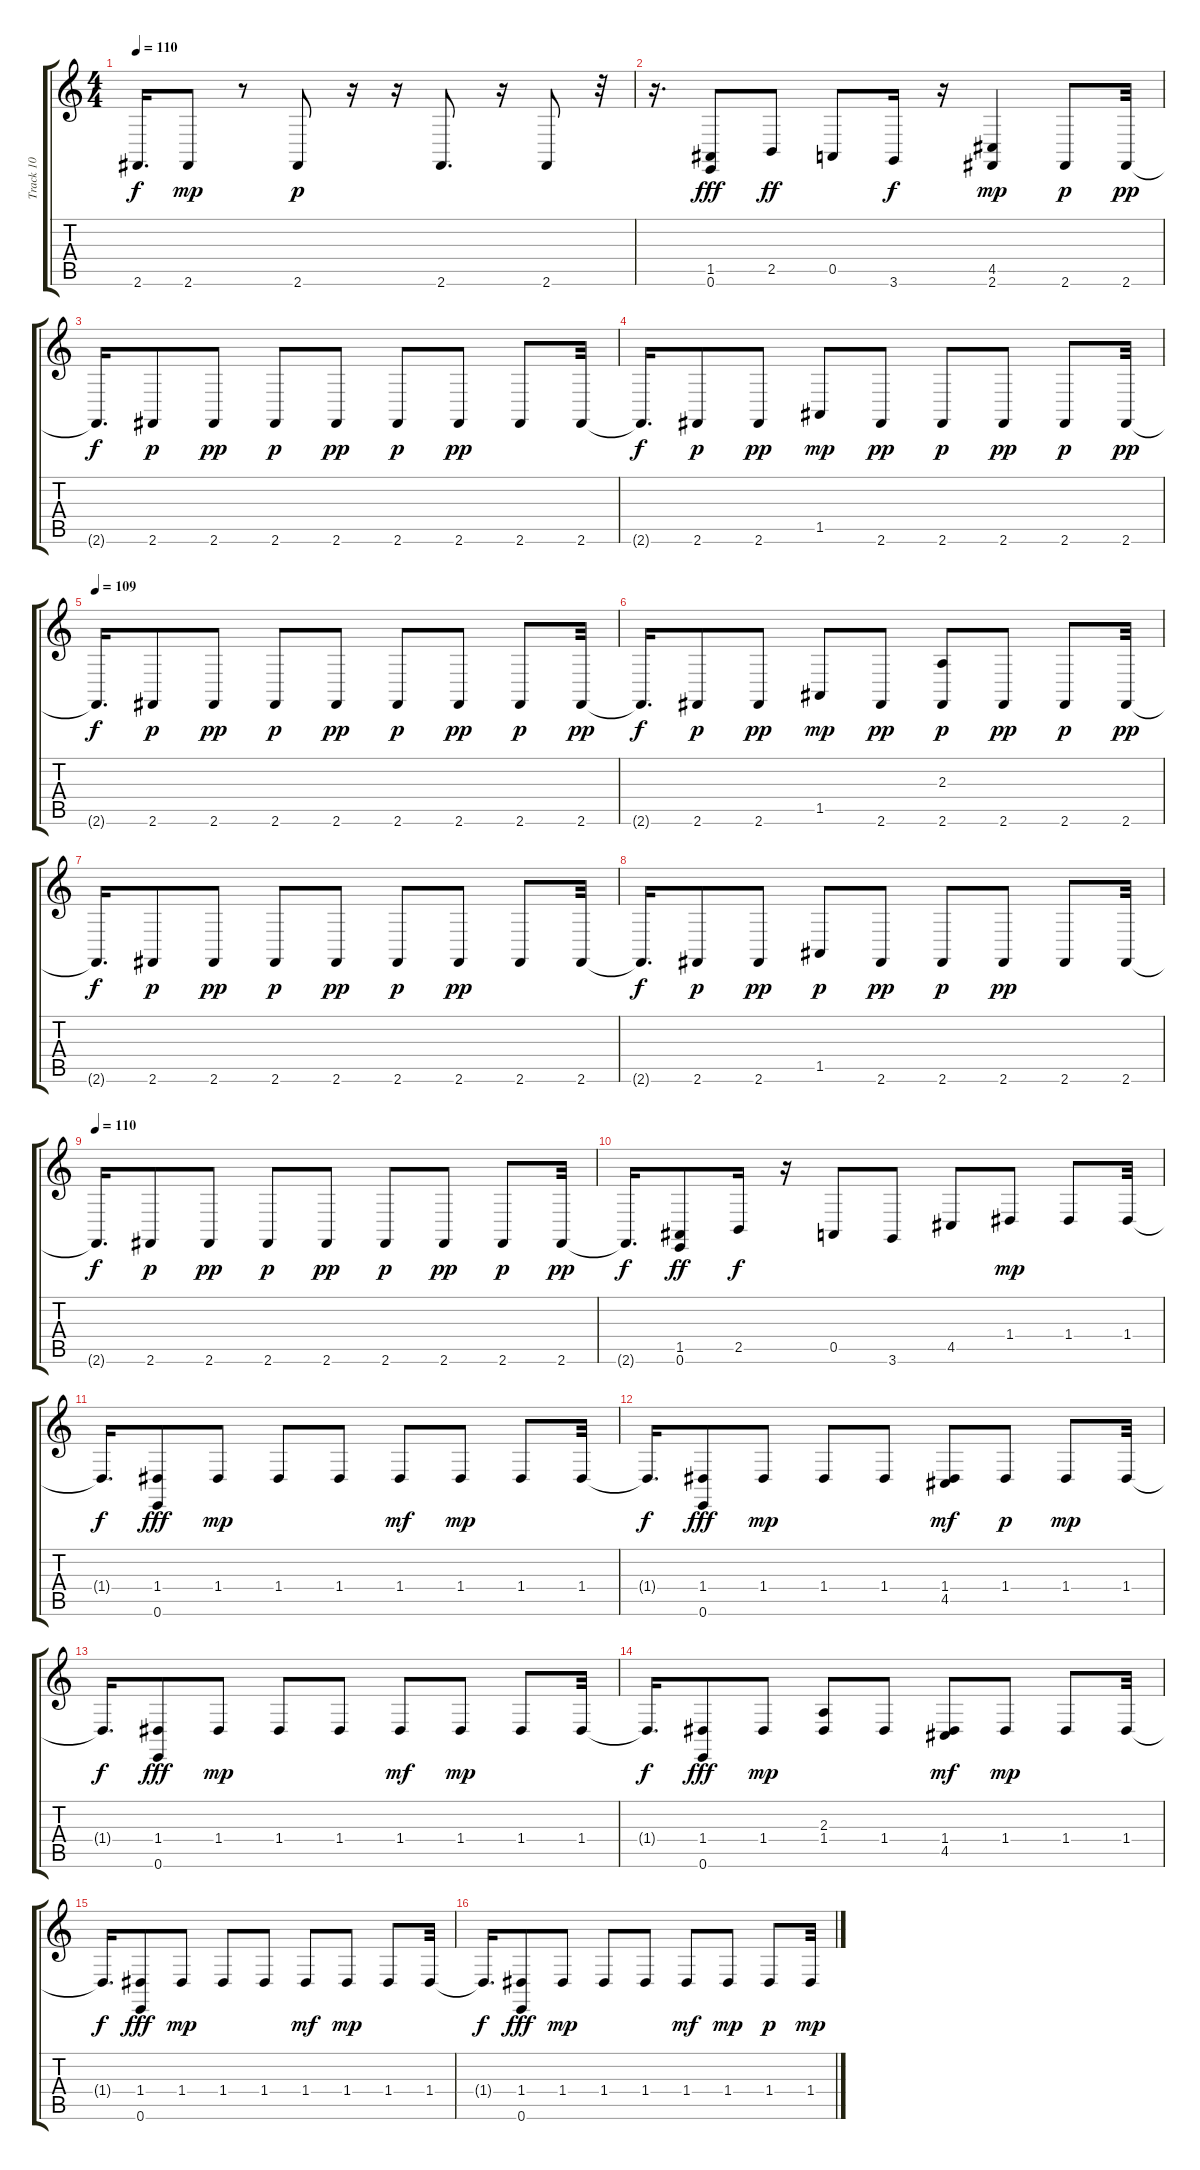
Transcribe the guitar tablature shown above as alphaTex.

\track ("Track 10" "Track 10") {instrument acousticgrandpiano}
\staff {score tabs}
\tuning (E4 B3 G3 D3 A2 E2) {hide}
\ts (4 4)
\tempo 110
\clef g2
\ks c
2.6{t}.16{d dy f} 2.6.8{dy mp} r.8 2.6.8{dy p} r.16 r.16 2.6.8{d} r.16 2.6.8 r.32 |
r.16{d} (1.5 0.6).8{dy fff} 2.5.8{dy ff} 0.5.8 3.6.16{dy f} r.16 (4.5 2.6).4{dy mp} 2.6.8{dy p} 2.6.32{dy pp} |
2.6{t}.16{d dy f} 2.6.8{dy p} 2.6.8{dy pp} 2.6.8{dy p} 2.6.8{dy pp} 2.6.8{dy p} 2.6.8{dy pp} 2.6.8 2.6.32 |
2.6{t}.16{d dy f} 2.6.8{dy p} 2.6.8{dy pp} 1.5.8{dy mp} 2.6.8{dy pp} 2.6.8{dy p} 2.6.8{dy pp} 2.6.8{dy p} 2.6.32{dy pp} |
\tempo 109
2.6{t}.16{d dy f} 2.6.8{dy p} 2.6.8{dy pp} 2.6.8{dy p} 2.6.8{dy pp} 2.6.8{dy p} 2.6.8{dy pp} 2.6.8{dy p} 2.6.32{dy pp} |
2.6{t}.16{d dy f} 2.6.8{dy p} 2.6.8{dy pp} 1.5.8{dy mp} 2.6.8{dy pp} (2.3 2.6).8{dy p} 2.6.8{dy pp} 2.6.8{dy p} 2.6.32{dy pp} |
2.6{t}.16{d dy f} 2.6.8{dy p} 2.6.8{dy pp} 2.6.8{dy p} 2.6.8{dy pp} 2.6.8{dy p} 2.6.8{dy pp} 2.6.8 2.6.32 |
2.6{t}.16{d dy f} 2.6.8{dy p} 2.6.8{dy pp} 1.5.8{dy p} 2.6.8{dy pp} 2.6.8{dy p} 2.6.8{dy pp} 2.6.8 2.6.32 |
\tempo 110
2.6{t}.16{d dy f} 2.6.8{dy p} 2.6.8{dy pp} 2.6.8{dy p} 2.6.8{dy pp} 2.6.8{dy p} 2.6.8{dy pp} 2.6.8{dy p} 2.6.32{dy pp} |
2.6{t}.16{d dy f} (1.5 0.6).8{dy ff} 2.5.16{dy f} r.16 0.5.8 3.6.8 4.5.8 1.4.8{dy mp} 1.4.8 1.4.32 |
1.4{t}.16{d dy f} (1.4 0.6).8{dy fff} 1.4.8{dy mp} 1.4.8 1.4.8 1.4.8{dy mf} 1.4.8{dy mp} 1.4.8 1.4.32 |
1.4{t}.16{d dy f} (1.4 0.6).8{dy fff} 1.4.8{dy mp} 1.4.8 1.4.8 (1.4 4.5).8{dy mf} 1.4.8{dy p} 1.4.8{dy mp} 1.4.32 |
1.4{t}.16{d dy f} (1.4 0.6).8{dy fff} 1.4.8{dy mp} 1.4.8 1.4.8 1.4.8{dy mf} 1.4.8{dy mp} 1.4.8 1.4.32 |
1.4{t}.16{d dy f} (1.4 0.6).8{dy fff} 1.4.8{dy mp} (2.3 1.4).8 1.4.8 (1.4 4.5).8{dy mf} 1.4.8{dy mp} 1.4.8 1.4.32 |
1.4{t}.16{d dy f} (1.4 0.6).8{dy fff} 1.4.8{dy mp} 1.4.8 1.4.8 1.4.8{dy mf} 1.4.8{dy mp} 1.4.8 1.4.32 |
1.4{t}.16{d dy f} (1.4 0.6).8{dy fff} 1.4.8{dy mp} 1.4.8 1.4.8 1.4.8{dy mf} 1.4.8{dy mp} 1.4.8{dy p} 1.4.32{dy mp}
